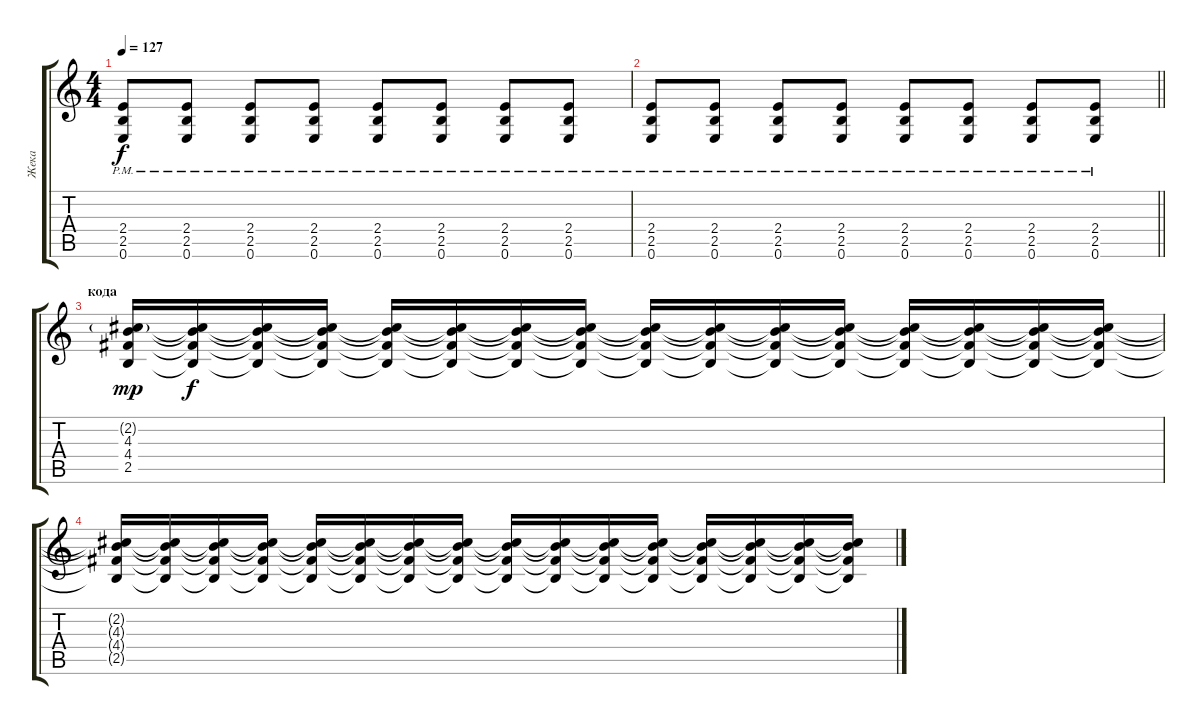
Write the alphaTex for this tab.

\track ("Жека" "Жека") {instrument electricguitarjazz}
\staff {score tabs}
\tuning (E4 B3 G3 D3 A2 E2) {hide}
\ts (4 4)
\tempo 127
\clef g2
\ks c
(2.4{pm} 2.5{pm} 0.6{pm}).8{dy f} (2.4{pm} 2.5{pm} 0.6{pm}).8 (2.4{pm} 2.5{pm} 0.6{pm}).8 (2.4{pm} 2.5{pm} 0.6{pm}).8 (2.4{pm} 2.5{pm} 0.6{pm}).8 (2.4{pm} 2.5{pm} 0.6{pm}).8 (2.4{pm} 2.5{pm} 0.6{pm}).8 (2.4{pm} 2.5{pm} 0.6{pm}).8 |
\barLineRight lightlight
(2.4{pm} 2.5{pm} 0.6{pm}).8 (2.4{pm} 2.5{pm} 0.6{pm}).8 (2.4{pm} 2.5{pm} 0.6{pm}).8 (2.4{pm} 2.5{pm} 0.6{pm}).8 (2.4{pm} 2.5{pm} 0.6{pm}).8 (2.4{pm} 2.5{pm} 0.6{pm}).8 (2.4{pm} 2.5{pm} 0.6{pm}).8 (2.4{pm} 2.5{pm} 0.6{pm}).8 |
\section ("" "кода")
(2.2{g} 4.3 4.4 2.5).16{dy mp} (2.2{t} 4.3{t} 4.4{t} 2.5{t}).16{dy f} (2.2{t} 4.3{t} 4.4{t} 2.5{t}).16 (2.2{t} 4.3{t} 4.4{t} 2.5{t}).16 (2.2{t} 4.3{t} 4.4{t} 2.5{t}).16{volume 3} (2.2{t} 4.3{t} 4.4{t} 2.5{t}).16 (2.2{t} 4.3{t} 4.4{t} 2.5{t}).16 (2.2{t} 4.3{t} 4.4{t} 2.5{t}).16 (2.2{t} 4.3{t} 4.4{t} 2.5{t}).16{volume 2} (2.2{t} 4.3{t} 4.4{t} 2.5{t}).16 (2.2{t} 4.3{t} 4.4{t} 2.5{t}).16 (2.2{t} 4.3{t} 4.4{t} 2.5{t}).16 (2.2{t} 4.3{t} 4.4{t} 2.5{t}).16{volume 1} (2.2{t} 4.3{t} 4.4{t} 2.5{t}).16 (2.2{t} 4.3{t} 4.4{t} 2.5{t}).16 (2.2{t} 4.3{t} 4.4{t} 2.5{t}).16 |
(2.2{t} 4.3{t} 4.4{t} 2.5{t}).16 (2.2{t} 4.3{t} 4.4{t} 2.5{t}).16 (2.2{t} 4.3{t} 4.4{t} 2.5{t}).16 (2.2{t} 4.3{t} 4.4{t} 2.5{t}).16 (2.2{t} 4.3{t} 4.4{t} 2.5{t}).16 (2.2{t} 4.3{t} 4.4{t} 2.5{t}).16 (2.2{t} 4.3{t} 4.4{t} 2.5{t}).16 (2.2{t} 4.3{t} 4.4{t} 2.5{t}).16 (2.2{t} 4.3{t} 4.4{t} 2.5{t}).16{volume 0} (2.2{t} 4.3{t} 4.4{t} 2.5{t}).16 (2.2{t} 4.3{t} 4.4{t} 2.5{t}).16 (2.2{t} 4.3{t} 4.4{t} 2.5{t}).16 (2.2{t} 4.3{t} 4.4{t} 2.5{t}).16 (2.2{t} 4.3{t} 4.4{t} 2.5{t}).16 (2.2{t} 4.3{t} 4.4{t} 2.5{t}).16 (2.2{t} 4.3{t} 4.4{t} 2.5{t}).16
